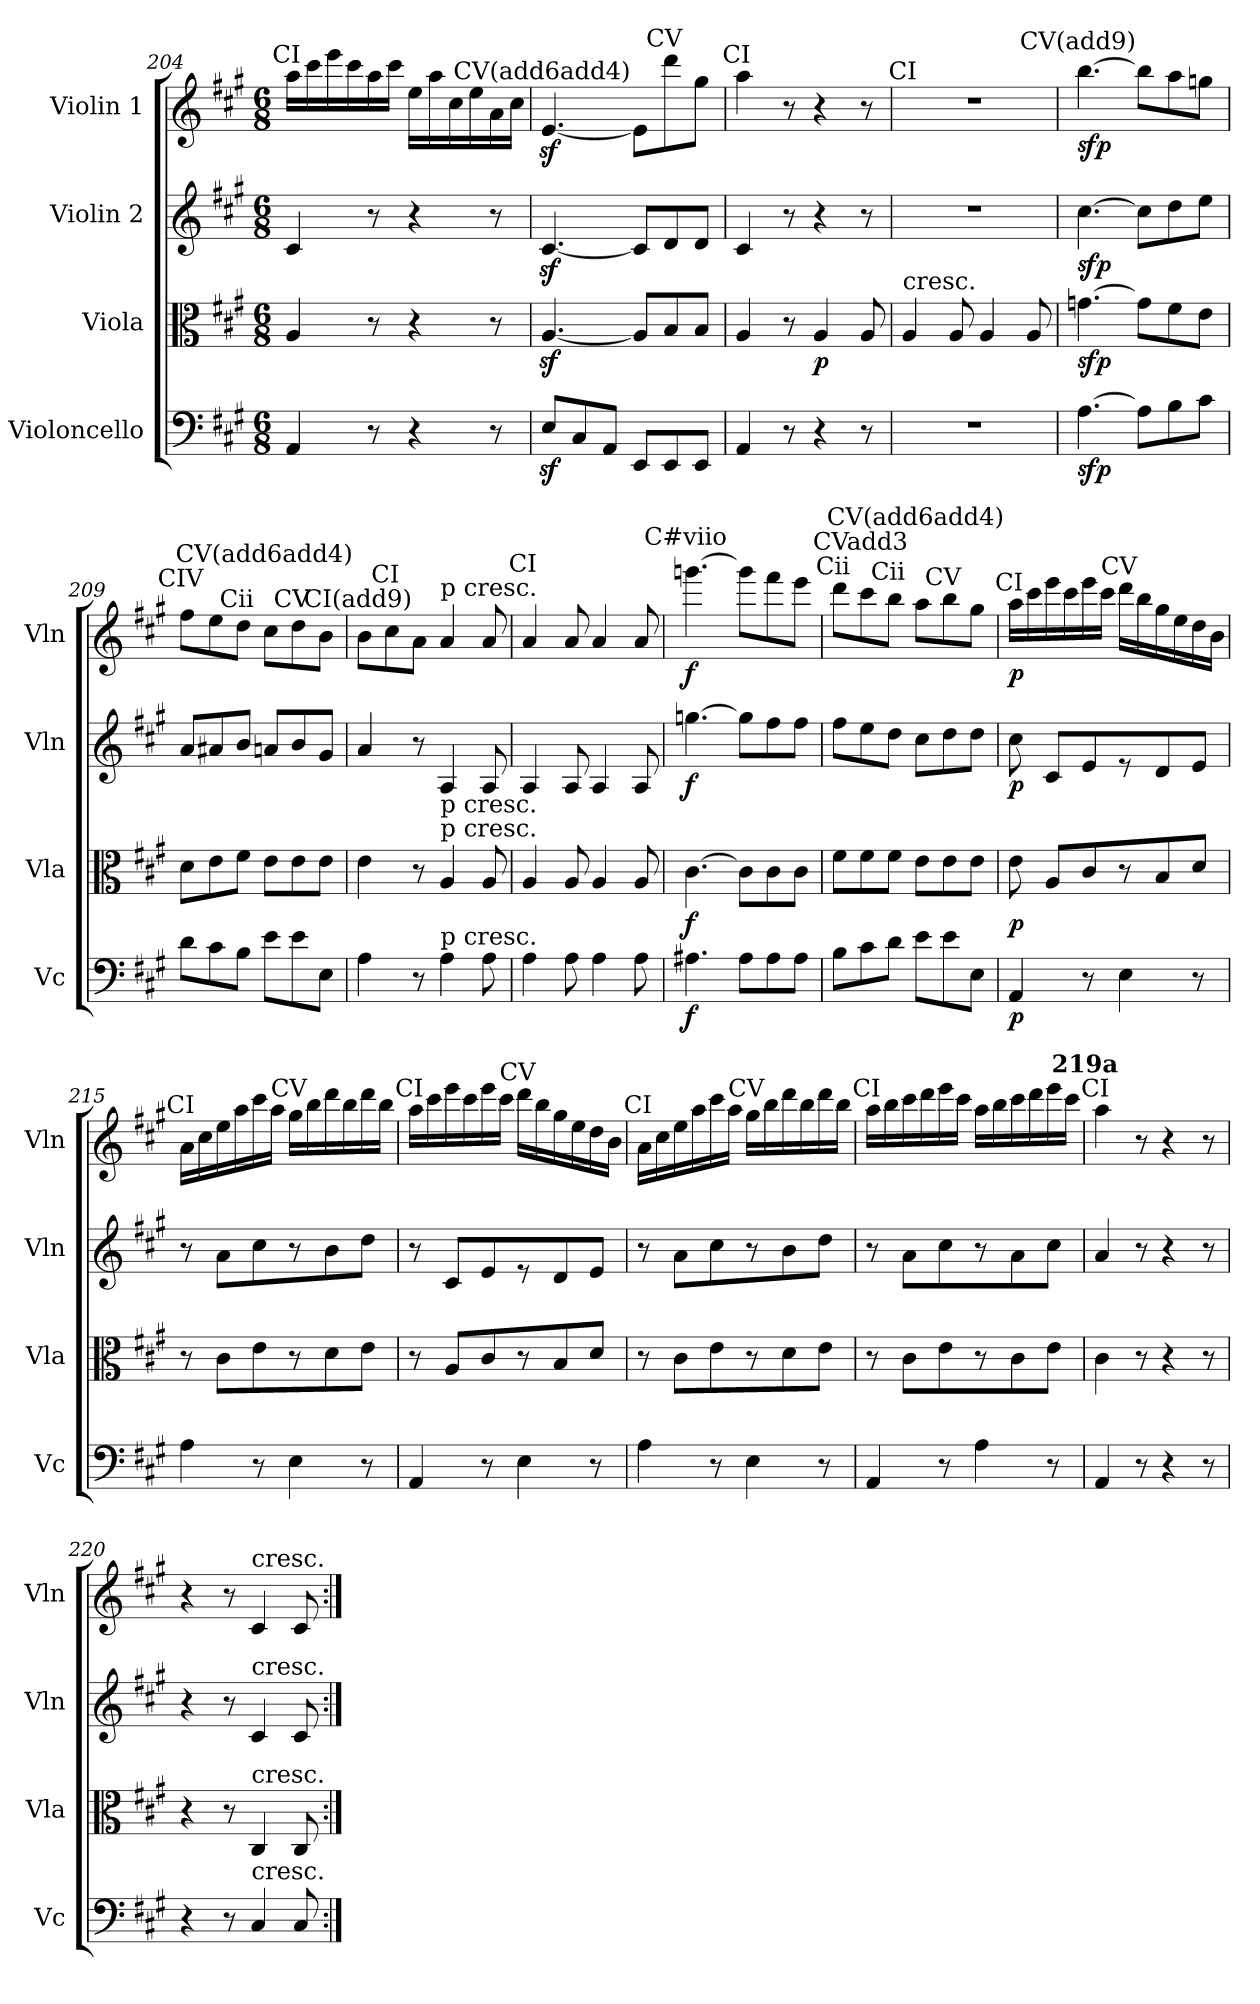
**kern	**dynam	**kern	**dynam	**kern	**dynam	**kern	**dynam
*part4	*part4	*part3	*part3	*part2	*part2	*part1	*part1
*staff4	*staff4	*staff3	*staff3	*staff2	*staff2	*staff1	*staff1
*I"Violoncello	*	*I"Viola	*	*I"Violin 2	*	*I"Violin 1	*
*I'Vc	*	*I'Vla	*	*I'Vln	*	*I'Vln	*
!!LO:LB:g=z
*clefF4	*	*clefC3	*	*clefG2	*	*clefG2	*
*k[f#c#g#]	*	*k[f#c#g#]	*	*k[f#c#g#]	*	*k[f#c#g#]	*
*A:	*	*A:	*	*A:	*	*A:	*
*M6/8	*	*M6/8	*	*M6/8	*	*M6/8	*
=204	=204	=204	=204	=204	=204	=204	=204
!	!	!	!	!	!	!LO:TX:a:cj:t=CI	!
4AA/	.	4A/	.	4c#/	.	16aa\LL	.
.	.	.	.	.	.	16ccc#\	.
.	.	.	.	.	.	16eee\	.
.	.	.	.	.	.	16ccc#\	.
8r	.	8r	.	8r	.	16aa\	.
.	.	.	.	.	.	16ccc#\JJ	.
4r	.	4r	.	4r	.	16ee\LL	.
.	.	.	.	.	.	16aa\	.
.	.	.	.	.	.	16cc#\	.
.	.	.	.	.	.	16ee\	.
8r	.	8r	.	8r	.	16a\	.
.	.	.	.	.	.	16cc#\JJ	.
!!LO:PB:g=z
=205	=205	=205	=205	=205	=205	=205	=205
!	!	!	!	!	!	!LO:TX:a:cj:t=CV(add6add4)	!
8Ez</L	.	[4.Az</	.	[4.c#z</	.	[4.ez</	.
8C#/	.	.	.	.	.	.	.
8AA/J	.	.	.	.	.	.	.
8EE/L	.	8A/L]	.	8c#/L]	.	8e\L]	.
!	!	!	!	!	!	!LO:TX:a:cj:t=CV	!
8EE/	.	8B/	.	8d/	.	8ddd\	.
8EE/J	.	8B/J	.	8d/J	.	8gg#\J	.
=206	=206	=206	=206	=206	=206	=206	=206
!	!	!	!	!	!	!LO:TX:a:cj:t=CI	!
4AA/	.	4A/	.	4c#/	.	4aa\	.
8r	.	8r	.	8r	.	8r	.
!	!	!	!LO:DY:b	!	!	!	!
4r	.	4A/	p	4r	.	4r	.
8r	.	8A/	.	8r	.	8r	.
=207	=207	=207	=207	=207	=207	=207	=207
!	!	!	!	!	!	!LO:TX:a:cj:t=CI	!
!	!	!LO:TX:a:t=cresc.	!	!	!	!	!
2.r	.	4A/	.	2.r	.	2.r	.
.	.	8A/	.	.	.	.	.
.	.	4A/	.	.	.	.	.
.	.	8A/	.	.	.	.	.
=208	=208	=208	=208	=208	=208	=208	=208
!	!	!	!	!	!	!LO:TX:a:cj:t=CV(add9)	!
!	!LO:DY:b	!	!LO:DY:b	!	!LO:DY:b	!	!LO:DY:b
[4.A\	sfp	[4.gn\	sfp	[4.cc#\	sfp	[4.bb\	sfp
8A\L]	.	8g\L]	.	8cc#\L]	.	8bb\L]	.
8B\	.	8f#\	.	8dd\	.	8aa\	.
8c#\J	.	8e\J	.	8ee\J	.	8ggn\J	.
!!LO:LB:g=z
=209	=209	=209	=209	=209	=209	=209	=209
!	!	!	!	!	!	!LO:TX:a:cj:t=CIV	!
8d\L	.	8d\L	.	8a/L	.	8ff#\L	.
8c#\	.	8e\	.	8a#X/	.	8ee\	.
!	!	!	!	!	!	!LO:TX:a:cj:t=Cii	!
8B\J	.	8f#\J	.	8b/J	.	8dd\J	.
!	!	!	!	!	!	!LO:TX:a:cj:t=CV(add6add4)	!
8e\L	.	8e\L	.	8an/L	.	8cc#\L	.
!	!	!	!	!	!	!LO:TX:a:cj:t=CV	!
8e\	.	8e\	.	8b/	.	8dd\	.
8E\J	.	8e\J	.	8g#/J	.	8b\J	.
!!LO:PB:g=z
=210	=210	=210	=210	=210	=210	=210	=210
!	!	!	!	!	!	!LO:TX:a:cj:t=CI(add9)	!
4A\	.	4e\	.	4a/	.	8b\L	.
!	!	!	!	!	!	!LO:TX:a:cj:t=CI	!
.	.	.	.	.	.	8cc#\	.
8r	.	8r	.	8r	.	8a\J	.
!	!	!	!	!	!	!LO:TX:a:t=p cresc.	!
!	!	!LO:TX:a:t=p cresc.	!	!	!	!	!
!	!	!LO:TX:a:t=p cresc.	!	!	!	!	!
!LO:TX:a:t=p cresc.	!	!	!	!	!	!	!
4A\	.	4A/	.	4A/	.	4a/	.
8A\	.	8A/	.	8A/	.	8a/	.
=211	=211	=211	=211	=211	=211	=211	=211
!	!	!	!	!	!	!LO:TX:a:cj:t=CI	!
4A\	.	4A/	.	4A/	.	4a/	.
8A\	.	8A/	.	8A/	.	8a/	.
4A\	.	4A/	.	4A/	.	4a/	.
8A\	.	8A/	.	8A/	.	8a/	.
=212	=212	=212	=212	=212	=212	=212	=212
!	!	!	!	!	!	!LO:TX:a:cj:t=C#viio	!
!	!LO:DY:b	!	!LO:DY:b	!	!LO:DY:b	!	!LO:DY:b
4.A#X\	f	[4.c#\	f	[4.ggn\	f	[4.gggn\	f
8A#\L	.	8c#\L]	.	8gg\L]	.	8ggg\L]	.
8A#\	.	8c#\	.	8ff#\	.	8fff#\	.
8A#\J	.	8c#\J	.	8ff#\J	.	8eee\J	.
=213	=213	=213	=213	=213	=213	=213	=213
!	!	!	!	!	!	!LO:TX:a:cj:t=Cii	!
8B\L	.	8f#\L	.	8ff#\L	.	8ddd\L	.
!	!	!	!	!	!	!LO:TX:a:cj:t=CVadd3	!
8c#\	.	8f#\	.	8ee\	.	8ccc#\	.
!	!	!	!	!	!	!LO:TX:a:cj:t=Cii	!
8d\J	.	8f#\J	.	8dd\J	.	8bb\J	.
!	!	!	!	!	!	!LO:TX:a:cj:t=CV(add6add4)	!
8e\L	.	8e\L	.	8cc#\L	.	8aa\L	.
!	!	!	!	!	!	!LO:TX:a:cj:t=CV	!
8e\	.	8e\	.	8dd\	.	8bb\	.
8E\J	.	8e\J	.	8dd\J	.	8gg#\J	.
!!LO:PB:g=z
=214	=214	=214	=214	=214	=214	=214	=214
!	!	!	!	!	!	!LO:TX:a:cj:t=CI	!
!	!LO:DY:b	!	!LO:DY:b	!	!LO:DY:b	!	!LO:DY:b
4AA/	p	8e\	p	8cc#\	p	16aa\LL	p
.	.	.	.	.	.	16ccc#\	.
.	.	8A/L	.	8c#/L	.	16eee\	.
.	.	.	.	.	.	16ccc#\	.
8r	.	8c#/	.	8e/	.	16eee\	.
.	.	.	.	.	.	16ccc#\JJ	.
!	!	!	!	!	!	!LO:TX:a:cj:t=CV	!
4E\	.	8r	.	8r	.	16ddd\LL	.
.	.	.	.	.	.	16bb\	.
.	.	8B/	.	8d/	.	16gg#\	.
.	.	.	.	.	.	16ee\	.
8r	.	8d/J	.	8e/J	.	16dd\	.
.	.	.	.	.	.	16b\JJ	.
=215	=215	=215	=215	=215	=215	=215	=215
!	!	!	!	!	!	!LO:TX:a:cj:t=CI	!
4A\	.	8r	.	8r	.	16a\LL	.
.	.	.	.	.	.	16cc#\	.
.	.	8c#\L	.	8a\L	.	16ee\	.
.	.	.	.	.	.	16aa\	.
8r	.	8e\	.	8cc#\	.	16ccc#\	.
.	.	.	.	.	.	16aa\JJ	.
!	!	!	!	!	!	!LO:TX:a:cj:t=CV	!
4E\	.	8r	.	8r	.	16gg#\LL	.
.	.	.	.	.	.	16bb\	.
.	.	8d\	.	8b\	.	16ddd\	.
.	.	.	.	.	.	16bb\	.
8r	.	8e\J	.	8dd\J	.	16ddd\	.
.	.	.	.	.	.	16bb\JJ	.
!!LO:LB:g=z
=216	=216	=216	=216	=216	=216	=216	=216
!	!	!	!	!	!	!LO:TX:a:cj:t=CI	!
4AA/	.	8r	.	8r	.	16aa\LL	.
.	.	.	.	.	.	16ccc#\	.
.	.	8A/L	.	8c#/L	.	16eee\	.
.	.	.	.	.	.	16ccc#\	.
8r	.	8c#/	.	8e/	.	16eee\	.
.	.	.	.	.	.	16ccc#\JJ	.
!	!	!	!	!	!	!LO:TX:a:cj:t=CV	!
4E\	.	8r	.	8r	.	16ddd\LL	.
.	.	.	.	.	.	16bb\	.
.	.	8B/	.	8d/	.	16gg#\	.
.	.	.	.	.	.	16ee\	.
8r	.	8d/J	.	8e/J	.	16dd\	.
.	.	.	.	.	.	16b\JJ	.
!!LO:PB:g=z
=217	=217	=217	=217	=217	=217	=217	=217
!	!	!	!	!	!	!LO:TX:a:cj:t=CI	!
4A\	.	8r	.	8r	.	16a\LL	.
.	.	.	.	.	.	16cc#\	.
.	.	8c#\L	.	8a\L	.	16ee\	.
.	.	.	.	.	.	16aa\	.
8r	.	8e\	.	8cc#\	.	16ccc#\	.
.	.	.	.	.	.	16aa\JJ	.
!	!	!	!	!	!	!LO:TX:a:cj:t=CV	!
4E\	.	8r	.	8r	.	16gg#\LL	.
.	.	.	.	.	.	16bb\	.
.	.	8d\	.	8b\	.	16ddd\	.
.	.	.	.	.	.	16bb\	.
8r	.	8e\J	.	8dd\J	.	16ddd\	.
.	.	.	.	.	.	16bb\JJ	.
=218	=218	=218	=218	=218	=218	=218	=218
!	!	!	!	!	!	!LO:TX:a:cj:t=CI	!
4AA/	.	8r	.	8r	.	16aa\LL	.
.	.	.	.	.	.	16bb\	.
.	.	8c#\L	.	8a\L	.	16ccc#\	.
.	.	.	.	.	.	16ddd\	.
8r	.	8e\	.	8cc#\	.	16eee\	.
.	.	.	.	.	.	16ccc#\JJ	.
4A\	.	8r	.	8r	.	16aa\LL	.
.	.	.	.	.	.	16bb\	.
.	.	8c#\	.	8a\	.	16ccc#\	.
.	.	.	.	.	.	16ddd\	.
8r	.	8e\J	.	8cc#\J	.	16eee\	.
.	.	.	.	.	.	16ccc#\JJ	.
!!LO:REH:place=s1:a:enc=none:fs=8:t=219a
=219	=219	=219	=219	=219	=219	=219	=219
!	!	!	!	!	!	!LO:TX:a:cj:t=CI	!
4AA/	.	4c#\	.	4a/	.	4aa\	.
8r	.	8r	.	8r	.	8r	.
4r	.	4r	.	4r	.	4r	.
8r	.	8r	.	8r	.	8r	.
=220	=220	=220	=220	=220	=220	=220	=220
4r	.	4r	.	4r	.	4r	.
8r	.	8r	.	8r	.	8r	.
!	!	!	!	!	!	!LO:TX:a:t=cresc.	!
!	!	!	!	!LO:TX:a:t=cresc.	!	!	!
!	!	!LO:TX:a:t=cresc.	!	!	!	!	!
!LO:TX:a:t=cresc.	!	!	!	!	!	!	!
4C#/	.	4C#/	.	4c#/	.	4c#/	.
8C#/	.	8C#/	.	8c#/	.	8c#/	.
=:|!	=:|!	=:|!	=:|!	=:|!	=:|!	=:|!	=:|!
*-	*-	*-	*-	*-	*-	*-	*-
